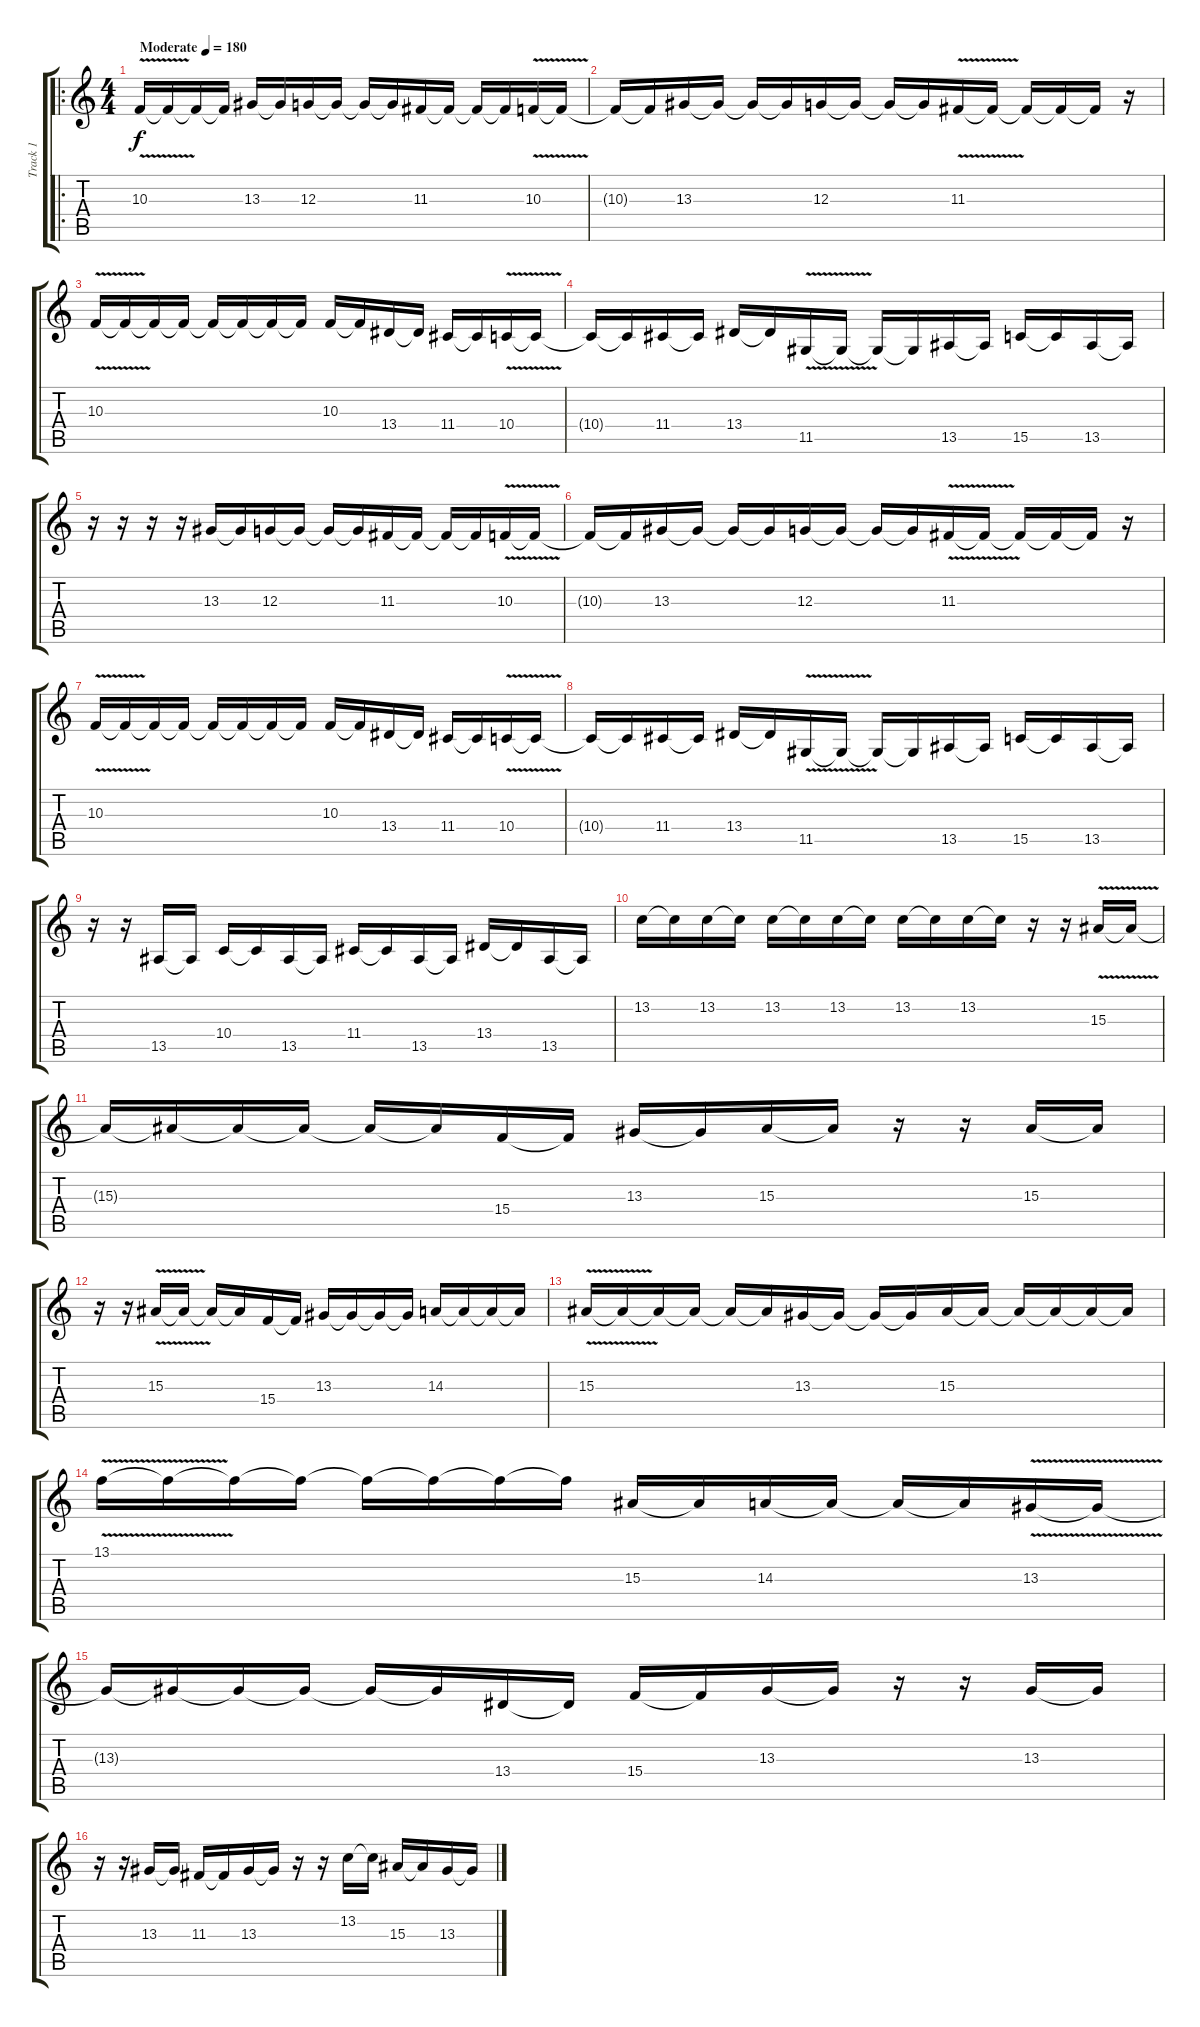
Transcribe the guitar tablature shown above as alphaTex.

\track ("Track 1" "Track 1") {instrument lead5charang}
\staff {score tabs}
\tuning (E4 B3 G3 D3 A2 E2) {hide}
\ro
\ts (4 4)
\tempo (180 "Moderate")
\clef g2
\ks c
10.3{v}.16{dy f instrument lead5charang} 10.3{t}.16 10.3{t}.16 10.3{t}.16 13.3.16 13.3{t}.16 12.3.16 12.3{t}.16 12.3{t}.16 12.3{t}.16 11.3.16 11.3{t}.16 11.3{t}.16 11.3{t}.16 10.3{v}.16 10.3{t}.16 |
10.3{t}.16 10.3{t}.16 13.3.16 13.3{t}.16 13.3{t}.16 13.3{t}.16 12.3.16 12.3{t}.16 12.3{t}.16 12.3{t}.16 11.3{v}.16 11.3{t}.16 11.3{t}.16 11.3{t}.16 11.3{t}.16 r.16 |
10.3{v}.16 10.3{t}.16 10.3{t}.16 10.3{t}.16 10.3{t}.16 10.3{t}.16 10.3{t}.16 10.3{t}.16 10.3.16 10.3{t}.16 13.4.16 13.4{t}.16 11.4.16 11.4{t}.16 10.4{v}.16 10.4{t}.16 |
10.4{t}.16 10.4{t}.16 11.4.16 11.4{t}.16 13.4.16 13.4{t}.16 11.5{v}.16 11.5{t}.16 11.5{t}.16 11.5{t}.16 13.5.16 13.5{t}.16 15.5.16 15.5{t}.16 13.5.16 13.5{t}.16 |
r.16 r.16 r.16 r.16 13.3.16 13.3{t}.16 12.3.16 12.3{t}.16 12.3{t}.16 12.3{t}.16 11.3.16 11.3{t}.16 11.3{t}.16 11.3{t}.16 10.3{v}.16 10.3{t}.16 |
10.3{t}.16 10.3{t}.16 13.3.16 13.3{t}.16 13.3{t}.16 13.3{t}.16 12.3.16 12.3{t}.16 12.3{t}.16 12.3{t}.16 11.3{v}.16 11.3{t}.16 11.3{t}.16 11.3{t}.16 11.3{t}.16 r.16 |
10.3{v}.16 10.3{t}.16 10.3{t}.16 10.3{t}.16 10.3{t}.16 10.3{t}.16 10.3{t}.16 10.3{t}.16 10.3.16 10.3{t}.16 13.4.16 13.4{t}.16 11.4.16 11.4{t}.16 10.4{v}.16 10.4{t}.16 |
10.4{t}.16 10.4{t}.16 11.4.16 11.4{t}.16 13.4.16 13.4{t}.16 11.5{v}.16 11.5{t}.16 11.5{t}.16 11.5{t}.16 13.5.16 13.5{t}.16 15.5.16 15.5{t}.16 13.5.16 13.5{t}.16 |
r.16 r.16 13.5.16 13.5{t}.16 10.4.16 10.4{t}.16 13.5.16 13.5{t}.16 11.4.16 11.4{t}.16 13.5.16 13.5{t}.16 13.4.16 13.4{t}.16 13.5.16 13.5{t}.16 |
13.2.16 13.2{t}.16 13.2.16 13.2{t}.16 13.2.16 13.2{t}.16 13.2.16 13.2{t}.16 13.2.16 13.2{t}.16 13.2.16 13.2{t}.16 r.16 r.16 15.3{v}.16 15.3{t}.16 |
15.3{t}.16 15.3{t}.16 15.3{t}.16 15.3{t}.16 15.3{t}.16 15.3{t}.16 15.4.16 15.4{t}.16 13.3.16 13.3{t}.16 15.3.16 15.3{t}.16 r.16 r.16 15.3.16 15.3{t}.16 |
r.16 r.16 15.3{v}.16 15.3{t}.16 15.3{t}.16 15.3{t}.16 15.4.16 15.4{t}.16 13.3.16 13.3{t}.16 13.3{t}.16 13.3{t}.16 14.3.16 14.3{t}.16 14.3{t}.16 14.3{t}.16 |
15.3{v}.16 15.3{t}.16 15.3{t}.16 15.3{t}.16 15.3{t}.16 15.3{t}.16 13.3.16 13.3{t}.16 13.3{t}.16 13.3{t}.16 15.3.16 15.3{t}.16 15.3{t}.16 15.3{t}.16 15.3{t}.16 15.3{t}.16 |
13.1{v}.16 13.1{t}.16 13.1{t}.16 13.1{t}.16 13.1{t}.16 13.1{t}.16 13.1{t}.16 13.1{t}.16 15.3.16 15.3{t}.16 14.3.16 14.3{t}.16 14.3{t}.16 14.3{t}.16 13.3{v}.16 13.3{t}.16 |
13.3{t}.16 13.3{t}.16 13.3{t}.16 13.3{t}.16 13.3{t}.16 13.3{t}.16 13.4.16 13.4{t}.16 15.4.16 15.4{t}.16 13.3.16 13.3{t}.16 r.16 r.16 13.3.16 13.3{t}.16 |
r.16 r.16 13.3.16 13.3{t}.16 11.3.16 11.3{t}.16 13.3.16 13.3{t}.16 r.16 r.16 13.2.16 13.2{t}.16 15.3.16 15.3{t}.16 13.3.16 13.3{t}.16
